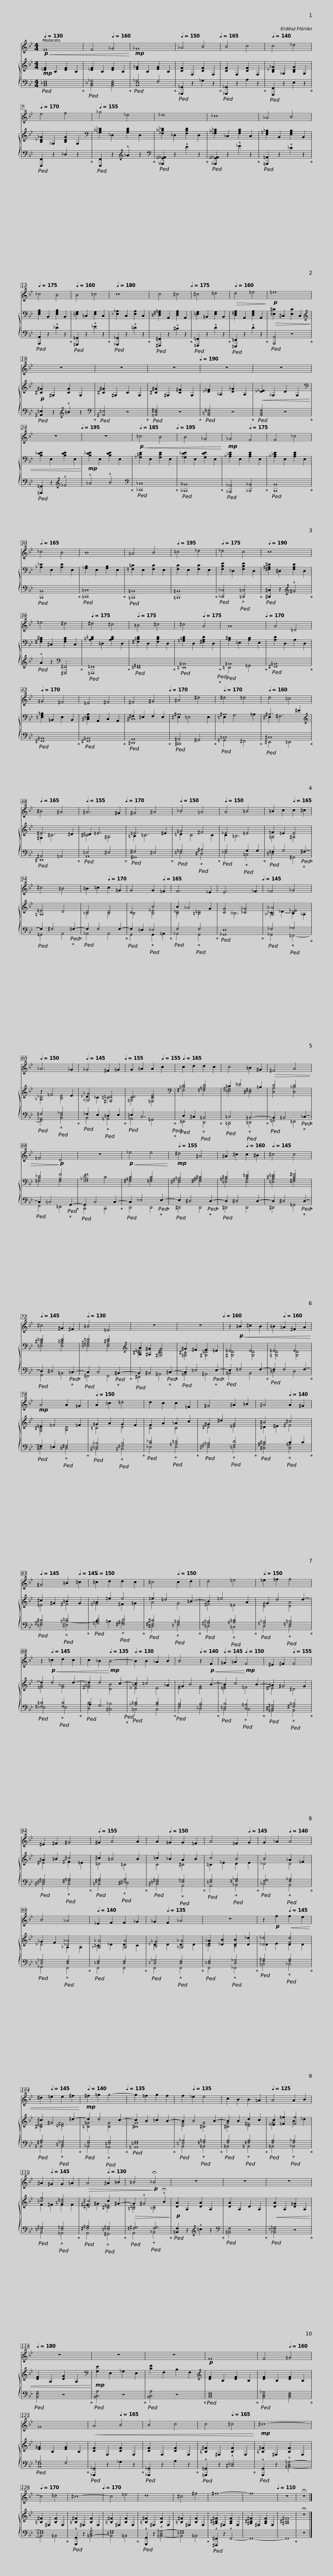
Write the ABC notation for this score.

X:1
%%score 1 { ( 2 5 ) | ( 3 4 ) }
L:1/8
Q:1/4=130
M:4/4
I:linebreak $
K:Bb
V:1 treble
V:2 treble
V:5 treble
V:3 bass
V:4 bass
V:1
!p!!<(! F8[Q:1/4=150] |[Q:1/4=155] F4[Q:1/4=160] _G4!<)! |!mp! _G8 |[Q:1/4=150] _A4 B4[Q:1/4=165] | B4 c4 | %5
[Q:1/4=140] c4 _d4[Q:1/4=165] |[Q:1/4=170] e4 f4 |$[Q:1/4=155] _g4 _d4[Q:1/4=165] |[Q:1/4=150] _d8[Q:1/4=170] |[Q:1/4=145] _c8[Q:1/4=165] | %10
[Q:1/4=155] _A4[Q:1/4=170] B4[Q:1/4=165][Q:1/4=175] | _c4 B4 |[Q:1/4=160] B4 =c4[Q:1/4=175] |[Q:1/4=180] c8 |[Q:1/4=165] c4[Q:1/4=180] ^c4[Q:1/4=175] |$ %15
 ^c4 =d4 |[Q:1/4=160]!>(! d4 =e4!>)![Q:1/4=180][Q:1/4=150] |[Q:1/4=140]!p! =e8[Q:1/4=170][Q:1/4=180][Q:1/4=150] |[Q:1/4=175] z8[Q:1/4=185] |[Q:1/4=170] z8[Q:1/4=185] | %20
[Q:1/4=175] z8[Q:1/4=185][Q:1/4=190] | z8 |$[Q:1/4=150] z8[Q:1/4=170][Q:1/4=180] |[Q:1/4=150] z8[Q:1/4=175][Q:1/4=185][Q:1/4=195] | z8 | %25
[Q:1/4=185]!p!!<(! =c4 B4[Q:1/4=195] | B4 _G4!<)! |[Q:1/4=185]!mp! _G4[Q:1/4=175] F4 |[Q:1/4=150] F4[Q:1/4=175] _c4[Q:1/4=165] | _c4 B4 |$ %30
[Q:1/4=165] B8[Q:1/4=180] |[Q:1/4=150] =A4[Q:1/4=185] B4[Q:1/4=175] |[Q:1/4=195] =c4 _d4 |[Q:1/4=175] _d4 c4[Q:1/4=185] |[Q:1/4=190] c8 | %35
[Q:1/4=170] =e4[Q:1/4=195] ^d4[Q:1/4=190] |[Q:1/4=175] ^d4 ^c4[Q:1/4=195] |[Q:1/4=175] =B4 ^c4[Q:1/4=185] |$ ^c4[Q:1/4=175] A4 |[Q:1/4=150] A8[Q:1/4=170] | %40
 A4 =D4 |[Q:1/4=170] =G4 ^F4[Q:1/4=180] | =E4[Q:1/4=170] ^F4[Q:1/4=160] |[Q:1/4=140] ^F4[Q:1/4=180] ^G4[Q:1/4=170] | ^A4 ^d4 | %45
[Q:1/4=170] ^d4 =d4[Q:1/4=180] |$[Q:1/4=160] d4 =c4[Q:1/4=175] |[Q:1/4=165] ^B4 ^A4[Q:1/4=170] |[Q:1/4=155] ^A6 ^G2[Q:1/4=170] | ^G4 ^A4 | %50
[Q:1/4=150] _B4 =A4[Q:1/4=165] |[Q:1/4=150] A4 =B4[Q:1/4=165] |[Q:1/4=150] =B2[Q:1/4=160] c2[Q:1/4=165] c2 ^c2 |$ ^c4 =B4 |[Q:1/4=140] =B2[Q:1/4=160] =c2[Q:1/4=170] c2 =G2 | %55
 G4[Q:1/4=150] G2[Q:1/4=165] =F2 | F6[Q:1/4=165] _E2[Q:1/4=150] | E6[Q:1/4=160] _F2[Q:1/4=145] | _F4 _G4 |[Q:1/4=150] _A6 _G2[Q:1/4=160] |$ %60
[Q:1/4=145] _G4 ^F2 =G2[Q:1/4=155] | G2 =A2[Q:1/4=145] A2[Q:1/4=155] c2 |[Q:1/4=165] c2 d2 d2 c2 |[Q:1/4=140] c4[Q:1/4=155] =B2[Q:1/4=150] ^G2[Q:1/4=160] |[Q:1/4=130]!>(! ^F4[Q:1/4=155] A4[Q:1/4=145] | %65
[Q:1/4=140] =F4!>)![Q:1/4=130]!p! D4[Q:1/4=135] |[Q:1/4=140] z8[Q:1/4=160] |$[Q:1/4=130]!p!!<(! !courtesy!_e4[Q:1/4=150] e4!<)![Q:1/4=140] |[Q:1/4=155]!mp! ^d4 ^A4 |[Q:1/4=140] ^A2[Q:1/4=155] ^c2[Q:1/4=160] c2 ^B2 | %70
[Q:1/4=145] ^c4 c4[Q:1/4=160] |[Q:1/4=145] ^c4 ^G2 ^F2[Q:1/4=150] |[Q:1/4=130] =B4 =E4[Q:1/4=140] |[Q:1/4=120] z8[Q:1/4=140][Q:1/4=150] |$[Q:1/4=140] z8[Q:1/4=155][Q:1/4=160] | %75
 z2!p!!<(! =B2 ^c2 B2 |[Q:1/4=145] =B2[Q:1/4=160] =A2 ^F2 A2!<)! |[Q:1/4=155]!mp! A4[Q:1/4=130] A2[Q:1/4=140] =G2[Q:1/4=150] |[Q:1/4=150] A2 =c2 =d4 | d2 c2 c2 =F2 | %80
 ^G4[Q:1/4=145] ^A2[Q:1/4=150] =B2[Q:1/4=135] |$ ^A4[Q:1/4=140] A2 ^G2[Q:1/4=145] | ^G4 =B2[Q:1/4=145] ^c2 |[Q:1/4=150] ^c2 d2 d2 c2 |[Q:1/4=135] ^c4[Q:1/4=150] c2 d2[Q:1/4=145] | %85
 d4[Q:1/4=130] =e4[Q:1/4=140] |[Q:1/4=150] =e2 =f2 f4[Q:1/4=140] |$[Q:1/4=130] z2[Q:1/4=145]!p!!<(! =c2 d2 c2 | c2 _B2!<)![Q:1/4=135]!mp! B4- |[Q:1/4=130] B2 B2 _A2 B2 | %90
[Q:1/4=110] B4[Q:1/4=140] z2!p!!<(! F2[Q:1/4=130] |[Q:1/4=145] =G2 =A2!<)![Q:1/4=150]!mp! F4 | ^E2 ^F2[Q:1/4=155] F4 | ^E2 ^F2[Q:1/4=140] ^G4[Q:1/4=150] |$[Q:1/4=155] ^G2 A4 A2 | %95
[Q:1/4=135] A2[Q:1/4=150] =G2 G2 =F2 | A4[Q:1/4=130] =F2[Q:1/4=145] G2 | G2 _A2[Q:1/4=140] A4 |[Q:1/4=110] B4[Q:1/4=120] _A4[Q:1/4=130][Q:1/4=130] |[Q:1/4=140] _E2 F2 F2 _G2 | %100
[Q:1/4=120] _G2[Q:1/4=135] F2 _A4 |$[Q:1/4=110] z8[Q:1/4=130][Q:1/4=140] | z2[Q:1/4=130]!p! f2[Q:1/4=145]!<(! f2 e2 |[Q:1/4=135] ^d2[Q:1/4=145] =e2 e2 ^f2!<)! |[Q:1/4=140]!mp! ^f2 =g2[Q:1/4=120] g4-[Q:1/4=135] | %105
 g2 =f2 g2 f2 |[Q:1/4=125] f2[Q:1/4=135] _e2 e4 | c2 B2 B2 =A2 |$[Q:1/4=125] A4 A2 B2[Q:1/4=145] |[Q:1/4=135] ^A2[Q:1/4=145] ^G2 G2 =A2 | %110
[Q:1/4=140]!>(! A4[Q:1/4=130] ^A2 =B2 |[Q:1/4=120] =B4!>)![Q:1/4=80]!p! !fermata!_B4[Q:1/4=90][Q:1/4=60] |[Q:1/4=130] z8[Q:1/4=155][Q:1/4=165] |[Q:1/4=150] z8[Q:1/4=165][Q:1/4=175] |[Q:1/4=155] z8[Q:1/4=170][Q:1/4=180] |$ %115
 z8 |[Q:1/4=155] z8[Q:1/4=165][Q:1/4=170] |[Q:1/4=155] z8[Q:1/4=170][Q:1/4=165][Q:1/4=155] |[Q:1/4=130]!p! F8[Q:1/4=150] |[Q:1/4=155] F4[Q:1/4=160] =G4 | %120
 G8 |[Q:1/4=150]!<(! A4[Q:1/4=165] B4 | B4 c4 |$[Q:1/4=145] c4[Q:1/4=165] ^c4!<)! |!mp![Q:1/4=155] ^c8-[Q:1/4=165][Q:1/4=170] | %125
 c4 =d4 |[Q:1/4=150] ^c8-[Q:1/4=165][Q:1/4=170] | c4 =e4 |[Q:1/4=160] d8[Q:1/4=170] |[Q:1/4=160] ^c4[Q:1/4=150] ^f4[Q:1/4=130] |$ %130
[Q:1/4=130] ^f8-[Q:1/4=160][Q:1/4=165] |[Q:1/4=155] f8[Q:1/4=145][Q:1/4=130][Q:1/4=110] | z8 | !fermata!z8 |] %134
V:2
!mp! [_DF]2 B,2 [DF]2 B,2 | [_DF]2 B,2 [DF]2 B,2 | [E_G]2 B,2 [EG]2 B,2 | [CF]2 F,2 [CF]2 F,2 | [CF]2 F,2 [CF]2 F,2 | %5
 [B,_D_G]2 _G,2 [B,DG]2 G,2 | [B,_D_G]2 _G,2 [B,DG]2 G,2 |$[K:bass] [_G,__B,_D]2 _D,2 [G,B,D]2 D,2 | [_F,__B,_D]2 _D,2 [F,B,D]2 D,2 | [_F,_A,_C]2 _C,2 [F,A,C]2 C,2 | %10
 [E,=G,_B,]2 B,,2 [E,G,B,]2 B,,2 | [E,G,B,]2 B,,2 [E,G,B,]2 B,,2 | [=E,G,]2 =C,2 [E,G,]2 C,2 | [_E,_A,]2 C,2 [E,A,]2 C,2 | [=D,^F,=A,]2 A,,2 [D,F,A,]2 A,,2 |$ %15
 [=E,G,]2 =B,,2 [E,G,]2 B,,2 | [D,=F,A,]2 A,,2 [D,F,A,]2 A,,2 |!>(! [=E,^C]2 ^C,2 [E,C]2 C,2!>)! |[K:treble]!p! [^C^G]2 ^G,2 [CG]2 G,2 | [^C^G]2 ^G,2 C2 G,2 | %20
 [^C^G]2 ^G,2 [C^F]2 G,2 | [_D=F]2 _A,2 [D_G]2 A,2 |$!<(! [_D_E]2 _G,2 D2 G,2 |[K:bass] [B,_DE]2 E,2 [B,DE]2 E,2!<)! |!mp! [B,_DE]2 E,2 [B,DE]2 E,2 | %25
 [_G,=CE]2 E,2 [G,CE]2 E,2 | [_G,_DE]2 E,2 [G,DE]2 E,2 | [_A,_CE]2 E,2 [A,CE]2 E,2 | [_A,_CE]2 E,2 [A,CE]2 E,2 | [_A,_D]2 E,2 [A,D]2 E,2 |$ %30
 [_G,B,]2 E,2 [G,B,]2 E,2 | [=F,=C]2 E,2 [F,C]2 E,2 | [F,C]2 E,2 [F,C]2 E,2 | [F,B,E]2 _D,2 [F,B,E]2 D,2 | [^F,=A,^D]2 ^D,2 [F,A,D]2 D,2 | %35
 [^F,A,^C]2 ^C,2 [F,A,C]2 C,2 | [A,=B,=D]2 =D,2 [A,B,D]2 D,2 | [^F,=B,D]2 D,2 [F,B,D]2 D,2 |$ [=G,=B,D]2 D,2 [^F,A,D]2 D,2 | [A,^C]2 =E,2 [A,C]2 E,2 | %40
 [A,D]2 D,2 A,2 D,2 | [=E,G,=B,]2 =B,,2 E,2 B,,2 | [^C,=E,A,]2 A,,2 C,2 A,,2 | ^F,2 ^E,2 F,2 E,2 | ^A,8 | %45
 ^A,8 |$ ^A,6 ^E2 |[K:treble] ^E6 ^D2 | ^D2 =E6 | =E6 ^E2 | %50
 =G4 ^F4 | _E4 =E4 | =F2 =E2 E4 |$ =E4 D4 | D4 D4 | %55
 C4 B4 | B2 _A4 G2 | [CG]4 [_C_G]4 | [__A,__A]4 [D_E]4 | z2 =F4 E2 |$ %60
 [_G,_G]4 [^F,=D]4 | [CD]4 [CE]4 |[K:bass] [=B,D]4 [=A,D]4 | =C2 =E4 =B,2 | D4 D4 | %65
 _D4 F4 | [F,_A,F]8 |$ C4 C4 | =B,4 ^C4 | ^C4 [C=E]4 | %70
 [^C=E]4 [C^F]4 | [^C=E]4 [=CE]4 | [=B,=E]4 [^CE]4 |[K:treble] [A,A]2 [^A,^G]2 [^G,G]4 |$ ^G2 ^F2 F2 =E2 | %75
 =E4 E4 | =E4 E4 | =E2 =F4 !courtesy!=F2 | =G2 A2 G2 F2 | F2 A2 _A2 c2 | %80
 ^G2 ^d2 G4 |$ ^B4 ^c4 | ^c2 ^G2 =B2 G2 | =A2 =e2 e4 | =e2 =d4 =B2- | %85
 B2 =e4 A2 | G2 d4 d2- |$ d2 d4 d2- | d2 d4 c2- | c2 =c4 _A2 | %90
 G2 B4 B2- | B2 c4 B2- | ^A2 ^G4 G2 | ^A2 =B2 ^c4 |$ ^c2 =B4 B2 | %95
 =c2 _B2 A2 B2 | c4 B4 | B4 _A2 =F2 | _G2 F2 [_D_A]4 | [_A,_A]4 [A,A]4 | %100
 [B,_G]4 [_A,_A]4 |$ [E_A]2 [_DB]2 [DB]2 [D_d]2 | [_D_d]4 [Fd]4 | ^c2 ^G4 =d2- | d2 d4 c2- | %105
 c2 B2 =c2 B2- | B2 B4 B2- | B2 B2 d2 c2 |$ [_Ec]2 [=F=f]2 [Ff]4 | [=cf]4 [=A=d]4 | %110
 [^D^c]4 c2 ^G2- |!>(! G2 !^!^G4 !^!!fermata!B2!>)! |!p! [DA]2 A,2 [DA]2 A,2 | [DA]2 A,2 D2 A,2 |!<(! [DA]2 A,2 [D=G]2 A,2 |$ %115
 [DF]2 A,2 [DG]2 A,2!<)! |[K:bass]!mp! [G,E]2 E,2 _G,2 E,2 | [CF]2 F,2 B,2 F,2 |[K:treble] [DF]2 B,2 [DF]2 B,2 | [DF]2 B,2 [DF]2 B,2 | %120
 [E=G]2 B,2 [EG]2 B,2 | [CF]2 F,2 [CF]2 F,2 | [CF]2 F,2 [CF]2 F,2 |$ [=B,^F]2 ^F,2 [B,F]2 F,2 | [=B,^F]2 ^F,2 [B,F]2 F,2 | %125
 [=B,^F]2 ^F,2 [B,F]2 F,2 | [=B,^F]2 ^F,2 [B,F]2 F,2 | [=B,^F]2 ^F,2 [B,F]2 F,2 | [=B,^F]2 ^F,2 [B,F]2 F,2 | [=B,^F]2 ^F,2 [B,F]2 F,2 |$ %130
 [^A,^C^F]2 ^F,2 [A,CF]2 F,2 | [^A,^C^F]2 ^F,2 [A,CF]2 F,2 | [^A,^C^F]8 | !fermata!z8 |] %134
V:3
!ped! [B,,_D,F,]8!ped-up! |!ped! [B,,_D,_G,]4 [B,,D,F,]4!ped-up! |!ped! _G,4 F,4!ped-up! |!ped! [_G,,,_G,,]2 z2 _G,2 z2!ped-up! |!ped! [_G,,,_G,,]2 z2 A,2 z2!ped-up! | %5
!ped! [F,,,F,,]2 z2 E,2 z2!ped-up! |!ped! [F,,,F,,]2 z2 _D,2 z2!ped-up! |$!ped! [F,,,F,,]2 z2[K:treble] !^!_A2 z2!ped-up! |[K:bass]!ped! [__A,,,__G,,__A,,]2 z2 !^!E2 z2!ped-up! |!ped! [__A,,,__G,,__A,,]2 z2 !^!_F2 z2!ped-up! | %10
!ped! [=A,,,=A,,]2 z2 !^!_D2 z2!ped-up! |!ped! [A,,,A,,]2 z2 !^!_D2 z2!ped-up! |!ped! [=G,,,=G,,]2 z2 !^!_E2 z2!ped-up! |!ped! [_G,,,_G,,]2 z2 !^!=D2 z2!ped-up! |!ped! [^F,,,^F,,]2 z2 !^!^C2 z2!ped-up! |$ %15
!ped! [=F,,,=F,,]2 z2 !^!D2 z2!ped-up! |!ped! [=E,,,=E,,]2 z2 !^!D2 z2!ped-up! |!ped! [A,,,A,,]4 z4!ped-up! |!ped! [^A,,=E,]2 z2[K:treble] !^!=B2 z2!ped-up! |[K:bass]!ped! [^A,,=E,]4 z4!ped-up! | %20
!ped! [=A,,D,^F,]4 z4!ped-up! |!ped! [A,,=C,=F,]4 z4!ped-up! |$!ped! [A,,C,F,]4 z4!ped-up! |!ped! [=G,,,=G,,]2 z2[K:treble] !^!_F4 | !^!_A4 !^!B4!ped-up! | %25
[K:bass]!ped! [_C,,_C,]8!ped-up! |!ped! [__B,,,__B,,]8!ped-up! |!ped! [_A,,,_A,,]4 [_B,,,_B,,]4!ped-up! |!ped! [B,,,B,,]8!ped-up! |!ped! [B,,,B,,]8!ped-up! |$ %30
!ped! [=C,,=C,]8!ped-up! |!ped! [=B,,,=B,,]8 | [=B,,,=B,,]8!ped-up! |!ped! [_C,,_C,]4!ped-up!!ped! [=C,,=C,]4!ped-up! |!ped! [^C,,^C,]2 z2[K:treble] !^!^G4!ped-up! | %35
!ped! !^!A2 z2[K:bass] [^F,,,^F,,]4!ped-up! |!ped! [=F,,,=F,,]8!ped-up! |!ped! [=E,,^G,,]8!ped-up! |$!ped! [=E,,=B,,]8!ped-up!!ped!!ped-up! |!ped! =B,,8!ped-up! | %40
!ped! [^F,,=B,,]8!ped-up! |!ped! [^F,,=B,,]8!ped-up! |!ped! [^F,,=B,,]8!ped-up! |!ped! [^D,,A,,]8!ped-up! |!ped! ^A,,4 ^G,,4!ped-up! | %45
!ped! =C,8!ped-up! |$!ped! ^C,8!ped-up! |!ped! ^A,,4 =A,,4!ped-up! |!ped! =E,4 ^E,4!ped-up! |!ped! ^F,4 ^E,4!ped-up! | %50
!ped! =G,4!ped-up!!ped! ^A,4!ped-up! |!ped! G,4!ped-up!!ped! G,2 G,2!ped-up! |!ped! =F,2 G,4!ped!!ped-up! ^F,2-!ped-up! |$!ped! F,2 ^F,4!ped!!ped-up! =F,2-!ped-up! |!ped! F,2 F,4 F,2-!ped-up! | %55
!ped! F,2 =E,2!ped-up!!ped! _E,4!ped-up! |!ped! F,4!ped-up!!ped! F,4!ped-up! |!ped! E,8!ped-up! |!ped! _F,4!ped-up!!ped! _G,4!ped-up! |!ped! =F,4!ped-up!!ped! _G,4!ped-up! |$ %60
!ped! _F,2 E,2!ped-up!!ped! =D,2 E,2!ped-up! |!ped! =E,2 C,6!ped-up!!ped!!ped-up! |!ped! D,2 ^C,2!ped-up!!ped! =B,,4!ped-up! |!ped! =C,4!ped-up!!ped! =B,,4-!ped-up! |!ped! B,,2 =B,,4!ped!!ped-up! _C,2-!ped-up! | %65
!ped! C,2 =C,4!ped!!ped-up! G,,2-!ped-up! |!ped! G,,2 C,4 C,2-!ped-up! |$!ped! C,2 _E,4!ped!!ped-up! E,2-!ped-up! |!ped! E,2 ^D,4!ped!!ped-up! D,2-!ped-up! |!ped! D,2 ^D,4 D,2- | %70
 D,2 ^D,4!ped!!ped-up! D,2-!ped-up! |!ped! D,2 ^D,4!ped!!ped-up! =C,2-!ped-up! |!ped! C,2 C,4!ped!!ped-up! ^B,,2-!ped-up! |!ped! B,,2 ^B,,4!ped!!ped-up! ^C,2-!ped-up! |$!ped! C,2 =E,4!ped!!ped-up! E,2-!ped-up! | %75
!ped! E,2 =F,4 F,2-!ped-up! |!ped! F,2 F,4 F,2-!ped-up! |!ped! F,2 =E,2!ped-up!!ped! ^F,4!ped-up! |!ped! [=E,_B,]4!ped-up!!ped! [=F,B,]4!ped-up! |!ped! [B,_D]4!ped-up!!ped! [=A,=D]4!ped-up! | %80
!ped! [^G,=B,]4!ped-up!!ped! [G,D]4!ped-up! |$!ped! ^C4!ped-up!!ped! C2 C2!ped-up! |!ped! ^C4!ped-up!!ped! =D4!ped-up! |!ped! [=G,D]4!ped-up!!ped! [^F,D]4!ped-up! |!ped! [^F,^C]4!ped-up!!ped! [G,=B,]4!ped-up! | %85
!ped! [^G,=B,]4!ped-up!!ped! [=A,=C]4!ped-up! |!ped! [=G,_B,]4!ped-up!!ped! [=F,=B,]4!ped-up! |$!ped! [=F,=C]4!ped-up!!ped! [F,C]4!ped-up! |!ped! A,2 G,6!ped!!ped-up! |!ped! [_A,=C]4 [A,C]4!ped-up! | %90
!ped! [G,B,]4 [G,B,]4!ped-up! |!ped! [=E,B,]4!ped-up!!ped! [D,=A,]4!ped-up! |!ped! [^D,^G,]4!ped-up!!ped! [^F,=B,]4!ped-up! |!ped! [^E,^G,]4!ped-up!!ped! [^F,=A,]4!ped-up! |$!ped! [^F,A,]4!ped-up!!ped! [^E,A,]4!ped-up! | %95
!ped! [=E,^G,]4!ped-up!!ped! [E,=G,]4!ped-up! |!ped! [=E,G,]4!ped-up!!ped! [=F,_A,]4!ped-up! |!ped! [F,G,]4!ped-up!!ped! [F,_A,]4!ped-up! |!ped! [_D,_G,]4!ped-up!!ped! [D,F,]4!ped-up! |!ped! [_D,F,]4 [D,F,]4!ped-up! | %100
!ped! [_D,_G,]4!ped-up!!ped! [D,F,]4!ped-up! |$!ped! [_D,F,]4!ped-up!!ped! [D,_G,]4!ped-up! |!ped! [F,=A,]4!ped-up!!ped! [F,A,]4!ped-up! |!ped! [^F,A,]4!ped-up!!ped! [=D,=G,]4!ped-up! |!ped! [E,G,]4!ped-up!!ped! [=E,G,]4!ped-up! | %105
!ped! [=E,G,]8!ped-up! |!ped! [=E,_A,]4!ped-up!!ped! [=F,=A,]4!ped-up! |!ped! [F,A,]4!ped-up!!ped! [!courtesy!=F,A,]4!ped-up! |$!ped! [F,A,]4!ped-up!!ped! [F,_A,]4!ped-up! |!ped! [=E,^G,]4!ped-up!!ped! [E,=G,]4!ped-up! | %110
!ped! [^F,=A,]4!ped-up!!ped! [=E,^G,]4!ped-up! |!ped! [=F,^G,]4!ped-up!!ped! [F,G,]4!ped-up! |!ped! [=B,,F,]2 z2[K:treble] !^!=c2 z2!ped-up! |[K:bass]!ped! [=B,,F,]4 z4!ped-up! |!ped! [_B,,_E,=G,]4 z4!ped-up! |$ %115
!ped! [B,,E,G,]4 z4!ped-up! |!ped! [B,,C,A,]4 z4!ped-up! |!ped! [B,,C,A,]4 z4!ped-up! |!ped! [B,,D,F,]8!ped-up! |!ped! [B,,D,_G,]4 [B,,D,F,]4!ped-up! | %120
!ped! _G,4 F,4!ped-up! |!ped! [_G,,,_G,,]2 z2 _G,2 z2!ped-up! |!ped! [_G,,,_G,,]2 z2 A,2 z2!ped-up! |$!ped! !^![=G,,,=G,,]2 z2 !^![^C,=E,]4!ped-up! |!ped! !^![G,,,G,,]2 z2 !^![=B,,-D,=G,-]4 | %125
 [=E,G,]8!ped-up! |!ped! !^![G,,,G,,]2 z2 !^![=B,,-D,G,]4 | [=E,G,]8!ped-up! |!ped! !^![G,,,G,,]2 z2 !^![=B,,-D,=G,-]4 | [=E,G,]8!ped-up! |$ %130
!ped! !^![^F,,,^F,,]2 z2 !^!F,,4- | F,,8- | F,,8!ped-up! | z8 |] %134
V:4
 x8 | x8 | [B,,E,]8 | x8 | x8 | %5
 x8 | x8 |$ x4[K:treble] x4 |[K:bass] x8 | x8 | %10
 x8 | x8 | x8 | x8 | x8 |$ %15
 x8 | x8 | x8 | x4[K:treble] x4 |[K:bass] x8 | %20
 x8 | x8 |$ x8 | x4[K:treble] x4 | x8 | %25
[K:bass] x8 | x8 | x8 | x8 | x8 |$ %30
 x8 | x8 | x8 | x8 | x4[K:treble] x4 | %35
 x4[K:bass] x4 | x8 | x8 |$ x8 | =E,,4 =G,,4 | %40
 x8 | x8 | x8 | x8 | ^C,,8 | %45
 =G,,4 ^F,,4 |$ ^E,,4 =E,,4 | ^D,,8 | A,,8 | ^G,,8 | %50
 =E,4 ^D,4 | _E,4 =C,4 | =D,4 ^G,,4 |$ =G,,4 A,,4 | _A,,4 A,,4 | %55
 G,,4 G,,2 =A,,2 | _A,,4 G,,4 | _G,,8 | _G,,4 =F,,4- | [F,,_A,,]4 [B,,E,]4 |$ %60
 B,,4 =A,,4 | _A,,4 =G,,4 | =E,,4 D,,4 | =C,,4 =D,,4 | =F,,4 =E,,4 | %65
 F,,4 =E,,4 | C,,4 C,,4 |$ D,,4 D,,4 | ^D,,4 D,,4 | ^D,,4 D,,4 | %70
 ^D,,4 =G,,4 | G,,4 =B,,4 | ^F,,4 F,,4 | ^E,,4 ^A,,4 |$ =A,,4 ^A,,4 | %75
 =B,,4 B,,4 | =D,4 D,4 | ^D,4 =D,4 | ^C,4 !courtesy!^C,4 | _E,4 E,4 | %80
 ^E,4 =E,4 |$ [^D,^A,]4 [D,=A,]4 | [=E,^G,]4 [^E,=B,-]4 | B,2 =B,2 ^A,4 | ^D,4 =E,4 | %85
 =D,4 =C,4 | D,4 D,4 |$ _E,4 E,4 | [D,C]4 [^C,_B,]4 | =C,4 C,4 | %90
 E,4 _D,4 | C,4 C,4 | =B,,4 B,,4 | ^C,4 C,4 |$ =C,4 ^D,4 | %95
 ^C,4 A,,4 | A,,4 _B,,4 | _C,4 B,,4 | _G,,4 F,,4 | F,,4 F,,4 | %100
 F,,4 F,,4 |$ F,,4 _F,,4 | =C,4 _C,4 | =B,,4 B,,4 | _B,,4 _A,,4 | %105
 =A,,8 | B,,4 =B,,4 | =B,,4 !courtesy!=B,,4 |$ =B,,4 _B,,4 | B,,4 =A,,4 | %110
 A,,4 ^G,,4 | A,,4 _B,,4 | x4[K:treble] x4 |[K:bass] x8 | x8 |$ %115
 x8 | x8 | x8 | x8 | x8 | %120
 [B,,E,]8 | x8 | x8 |$ x8 | x8 | %125
 B,,4 =B,,4 | x8 | B,,4 =B,,4 | x8 | B,,4 =B,,4 |$ %130
 x8 | x8 | x8 | x8 |] %134
V:5
 x8 | x8 | x8 | x8 | x8 | %5
 x8 | x8 |$[K:bass] x8 | x8 | x8 | %10
 x8 | x8 | x8 | x8 | x8 |$ %15
 x8 | x8 | x8 |[K:treble] x8 | x8 | %20
 x8 | x8 |$ x8 |[K:bass] x8 | x8 | %25
 x8 | x8 | x8 | x8 | x8 |$ %30
 x8 | x8 | x8 | x8 | x8 | %35
 x8 | x8 | x8 |$ x8 | x8 | %40
 x8 | x8 | x8 | ^C,8 | ^E,2 =E,4 E,2 | %45
 =E,2 G,4 =A,2 |$ ^E,2 ^F,6 |[K:treble] ^G,2 ^C6 | ^C4 ^A,4 | =B,2 =C6 | %50
 =D2 C4 C2 | C2 =B,6 | =A,4 ^A,4 |$ =A,8 | _B,4 B,4 | %55
 B,4 [B,_E]4 | [B,_D]4 [=B,=D]4 | x2 __B,6 | _C2 _D2- B,2 _A,2 | [_A,_D]4 [B,E]4 |$ %60
 _D2 _C2 =C4 | =G,4 =F,4 |[K:bass] ^F,4 =F,4 | [=E,^G,]4 [^D,^F,]4 | [D,A,]4 [D,_B,]4 | %65
 [=F,B,]4 [F,A,]4 | D4 C4 |$ [^F,=A,]4 [=F,A,]4 | [^E,^G,]4 [^F,^A,]4 | [=E,=A,]4 [E,A,]4 | %70
 [=E,A,]4 [^F,A,]4 | [=E,A,]4 [E,A,]4 | [=E,^G,]4 [E,G,]4 |[K:treble] [^C=E]4 [CE]4 |$ [=G,^C]4 [^G,=D]4 | %75
 [^G,D]4 [G,D]4 | [=G,D]4 [G,D]4 | [G,^C]4 [A,D]4 | =C4 D4 | C4 C4 | %80
 ^D4 =E4 |$ ^D2 ^E2 ^F4 | =E4 ^F4 | =F4 ^F2 =G2 | A4 G4 | %85
 ^F4 =E4 | [DG]4 [DA]4 |$ [=FA]4 [F_A]4 | [^F=A]4 [DB]4 | [_E_A]4 E4 | %90
 [EG]4 [EG]4 | [=EG]4 =F4 | ^E4 ^D4 | ^E4 ^F2 =E2 |$ =D4 =C4 | %95
 C4 ^C4 | =C2 _E2 D2 E2 | _D4 D4 | _D4 _A,2 A,2 | =C2 _D2 D2 C2 | %100
 _D2 D2 D2 D2 |$ _C4 B,4 | _D2 E2 D2 D2 | [^C=E]4 [=D^F]4 | [=C=G]4 [CG]4 | %105
 [^CG]8 | [DG]4 [^CG]4 | [^CG]4 [D^F]4 |$ G4 B2 _d2 | F2 ^F2 F2 F2 | %110
 ^F2 ^G2 [^C=E]4 | [=B,=D]4 [_B,D]4 | x8 | x8 | x8 |$ %115
 x8 |[K:bass] x8 | x8 |[K:treble] x8 | x8 | %120
 x8 | x8 | x8 |$ x8 | x8 | %125
 x8 | x8 | x8 | x8 | x8 |$ %130
 x8 | x8 | x8 | x8 |] %134
